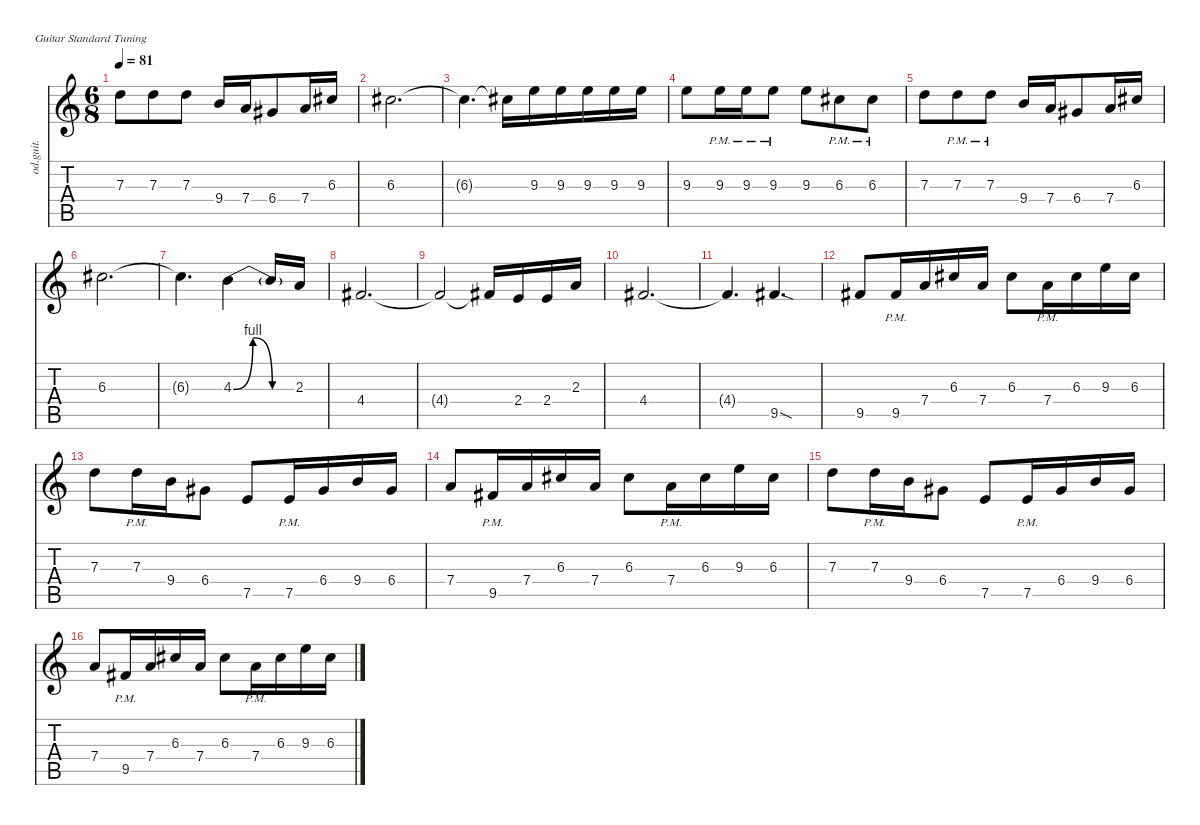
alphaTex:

\defaultSystemsLayout 4
\hideDynamics
\bracketExtendMode nobrackets
\otherSystemsTrackNameOrientation horizontal
\track ("Overdriven Guitar I" "od.guit.") {instrument overdrivenguitar}
\staff {score tabs}
\tuning (E4 B3 G3 D3 A2 E2)
\ts (6 8)
\tempo 81
\clef g2
\ks c
7.3.8{dy f beam Down} 7.3.8{beam Down} 7.3.8{beam Down} 9.4.16{beam Up} 7.4.16{beam Up} 6.4{acc #}.8{beam Up} 7.4.16{beam Up} 6.3{acc #}.16{beam Up} |
6.3{acc #}.2{d beam Down} |
6.3{t acc #}.4{d beam Down} 6.3{t acc #}.16{beam Down} 9.3.16{beam Down} 9.3.16{beam Down} 9.3.16{beam Down} 9.3.16{beam Down} 9.3.16{beam Down} |
9.3.8{beam Down} 9.3{pm}.16{beam Down} 9.3{pm}.16{beam Down} 9.3{pm}.8{beam Down} 9.3.8{beam Down} 6.3{pm acc #}.8{beam Down} 6.3{pm acc #}.8{beam Down} |
7.3.8{beam Down} 7.3{pm}.8{beam Down} 7.3{pm}.8{beam Down} 9.4.16{beam Up} 7.4.16{beam Up} 6.4{acc #}.8{beam Up} 7.4.16{beam Up} 6.3{acc #}.16{beam Up} |
6.3{acc #}.2{d beam Down} |
6.3{t acc #}.4{d beam Down} 4.3{be (bendrelease 0 0 30 4 30 4 60 0)}.4{beam Down} 4.3{be (hold 0 0 60 0) t}.16{beam Up} 2.3.16{beam Up} |
4.4{acc #}.2{d beam Up} |
4.4{t acc #}.2{beam Up} 4.4{t acc #}.16{beam Up} 2.4.16{beam Up} 2.4.16{beam Up} 2.3.16{beam Up} |
4.4{acc #}.2{d beam Up} |
4.4{t acc #}.4{d beam Up} 9.5{sod acc #}.4{d beam Up} |
9.5{acc #}.8{beam Up} 9.5{pm acc #}.16{beam Up} 7.4.16{beam Up} 6.3{acc #}.16{beam Up} 7.4.16{beam Up} 6.3{acc #}.8{beam Down} 7.4{pm}.16{beam Down} 6.3{acc #}.16{beam Down} 9.3.16{beam Down} 6.3{acc #}.16{beam Down} |
7.3.8{beam Down} 7.3{pm}.16{beam Down} 9.4.16{beam Down} 6.4{acc #}.8{beam Down} 7.5.8{beam Up} 7.5{pm}.16{beam Up} 6.4{acc #}.16{beam Up} 9.4.16{beam Up} 6.4{acc #}.16{beam Up} |
7.4.8{beam Up} 9.5{pm acc #}.16{beam Up} 7.4.16{beam Up} 6.3{acc #}.16{beam Up} 7.4.16{beam Up} 6.3{acc #}.8{beam Down} 7.4{pm}.16{beam Down} 6.3{acc #}.16{beam Down} 9.3.16{beam Down} 6.3{acc #}.16{beam Down} |
7.3.8{beam Down} 7.3{pm}.16{beam Down} 9.4.16{beam Down} 6.4{acc #}.8{beam Down} 7.5.8{beam Up} 7.5{pm}.16{beam Up} 6.4{acc #}.16{beam Up} 9.4.16{beam Up} 6.4{acc #}.16{beam Up} |
7.4.8{beam Up} 9.5{pm acc #}.16{beam Up} 7.4.16{beam Up} 6.3{acc #}.16{beam Up} 7.4.16{beam Up} 6.3{acc #}.8{beam Down} 7.4{pm}.16{beam Down} 6.3{acc #}.16{beam Down} 9.3.16{beam Down} 6.3{acc #}.16{beam Down}
